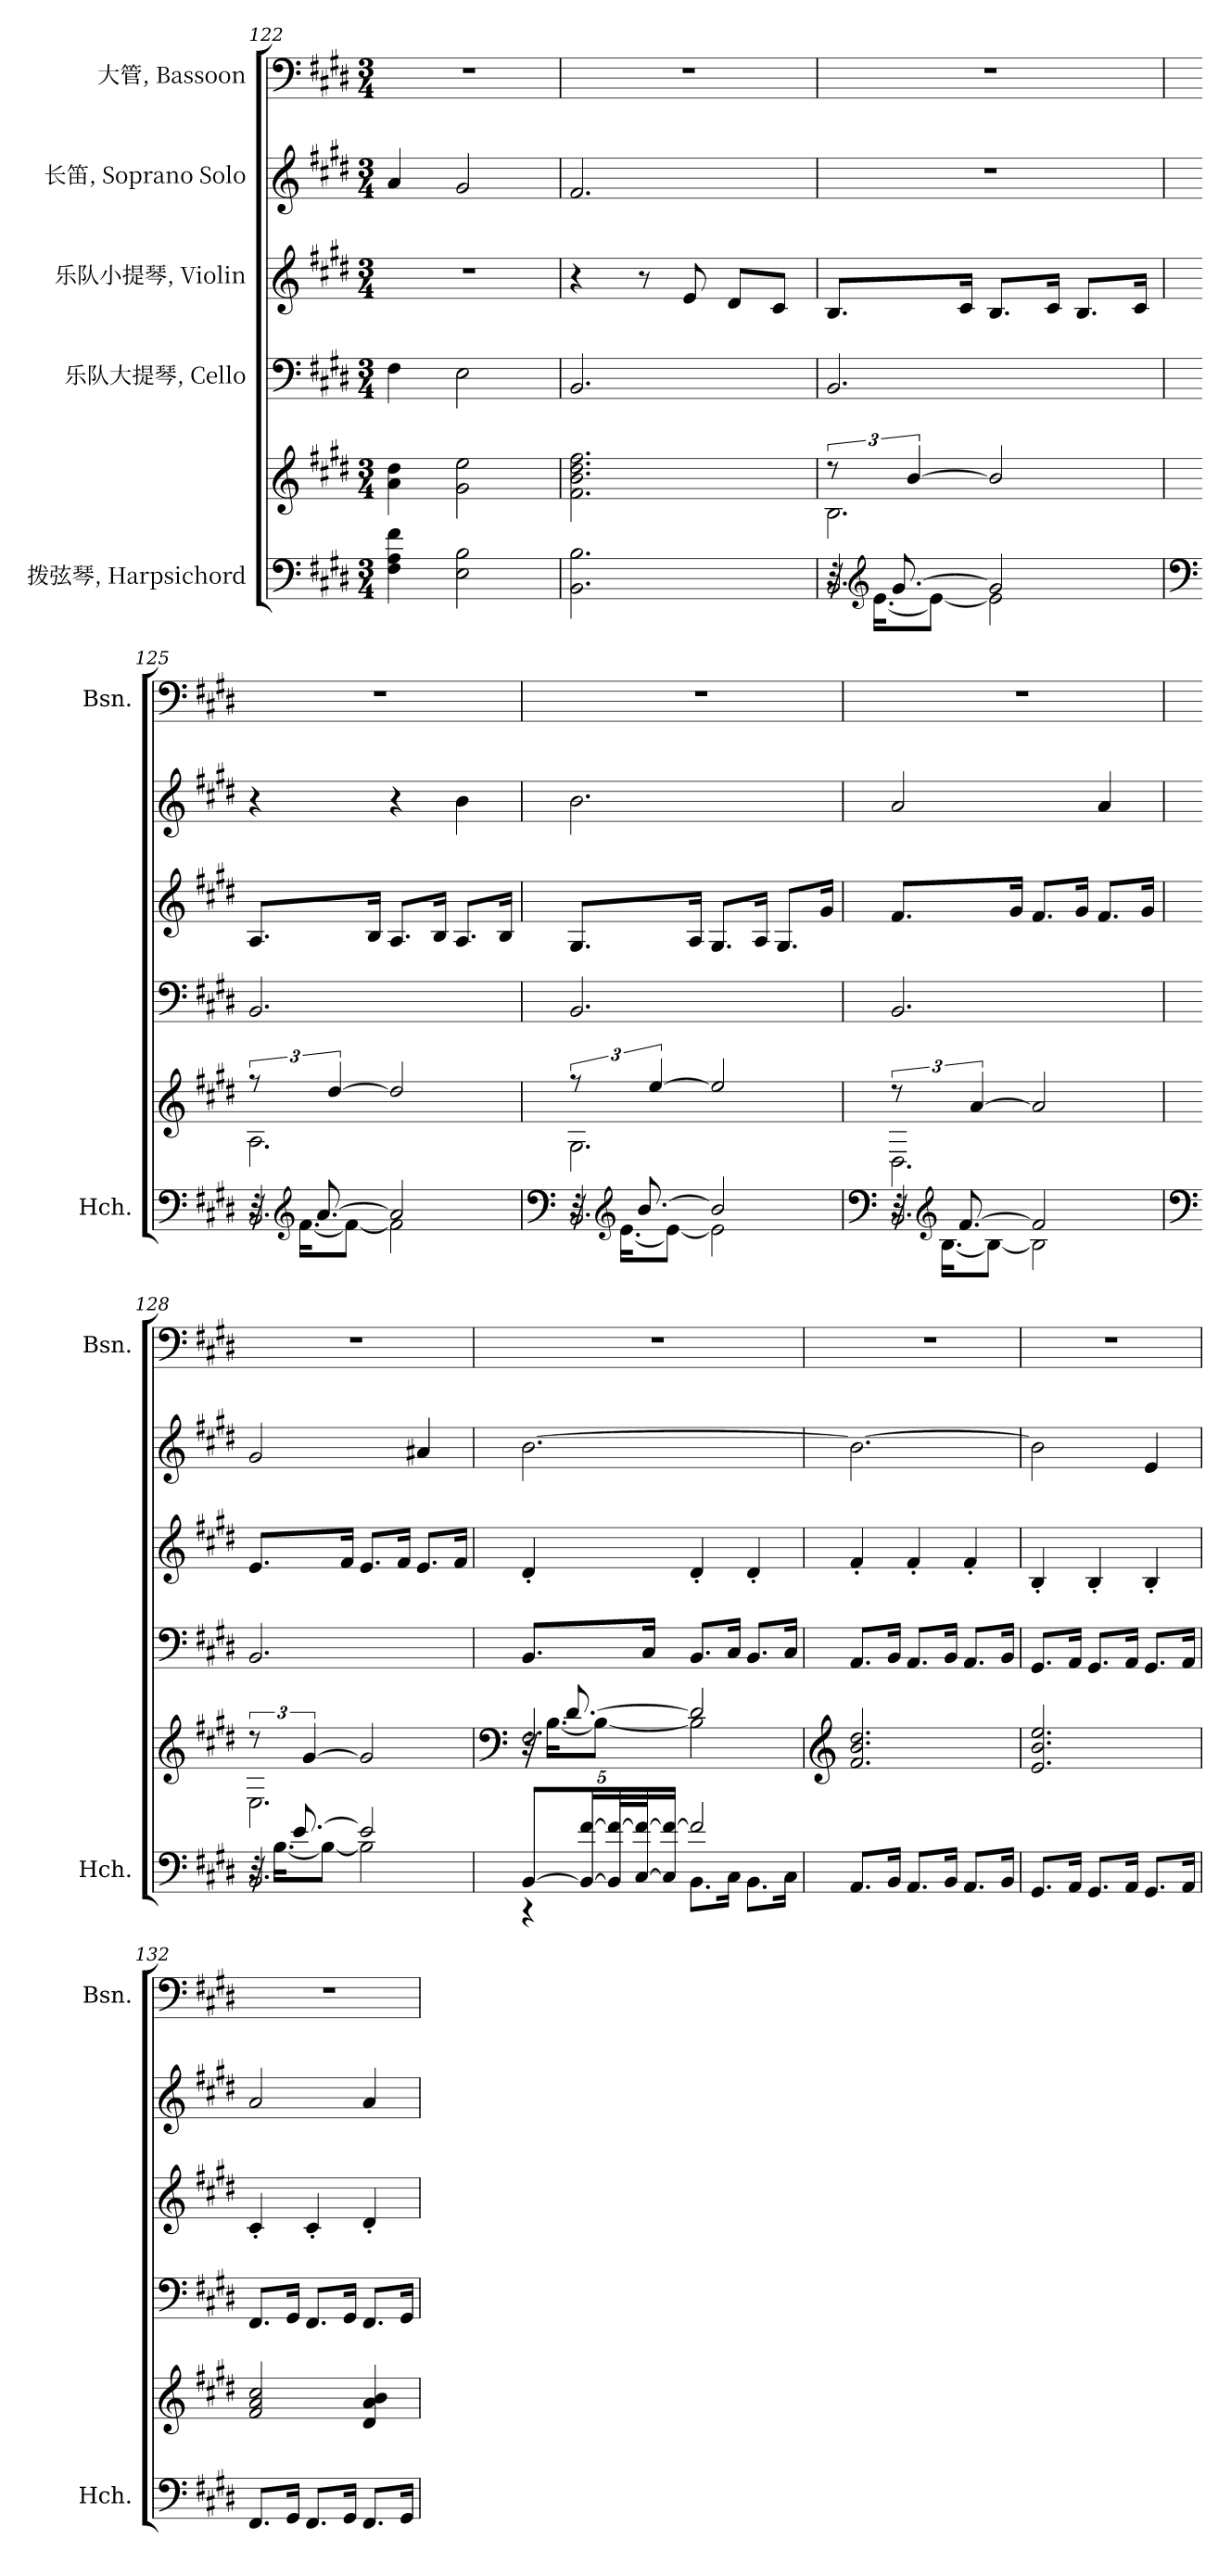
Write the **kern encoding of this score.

**kern	**kern	**kern	**kern	**kern	**kern
*part5	*part5	*part4	*part3	*part2	*part1
*staff6	*staff5	*staff4	*staff3	*staff2	*staff1
*I"拨弦琴, Harpsichord	*	*I"乐队大提琴, Cello	*I"乐队小提琴, Violin	*I"长笛, Soprano Solo	*I"大管, Bassoon
*I'Hch.	*	*	*	*	*I'Bsn.
*clefF4	*clefG2	*clefF4	*clefG2	*clefG2	*clefF4
*k[f#c#g#d#]	*k[f#c#g#d#]	*k[f#c#g#d#]	*k[f#c#g#d#]	*k[f#c#g#d#]	*k[f#c#g#d#]
*M3/4	*M3/4	*M3/4	*M3/4	*M3/4	*M3/4
=122	=122	=122	=122	=122	=122
4F#\ 4A\ 4f#\	4a\ 4dd#\	4F#\	2.r	4a/	2.r
2E\ 2B\	2g#\ 2ee\	2E\	.	2g#/	.
=123	=123	=123	=123	=123	=123
2.BB\ 2.B\	2.f#\ 2.b\ 2.dd#\ 2.ff#\	2.BB/	4r	2.f#/	2.r
.	.	.	8r	.	.
.	.	.	8e/	.	.
.	.	.	8d#/L	.	.
.	.	.	8c#/J	.	.
!!LO:LB:g=z
=124	=124	=124	=124	=124	=124
*^	*^	*	*	*	*
*	*^	*	*	*	*	*	*
16r	32r	2.BB/	12r	2.B\	2.BB/	8.B/L	2.r	2.r
*clefG2	*	*	*	*	*	*	*	*
.	[16.e\KL	.	.	.	.	.	.	.
[8.g#/	.	.	.	.	.	.	.	.
.	.	.	[6b/	.	.	.	.	.
.	8e\J_	.	.	.	.	.	.	.
.	.	.	.	.	.	16c#/Jk	.	.
2g#/]	2e\]	.	2b/]	.	.	8.B/L	.	.
.	.	.	.	.	.	16c#/Jk	.	.
.	.	.	.	.	.	8.B/L	.	.
.	.	.	.	.	.	16c#/Jk	.	.
=125	=125	=125	=125	=125	=125	=125	=125	=125
*clefF4	*	*	*	*	*	*	*	*
16r	32r	2.BB/	12r	2.A\	2.BB/	8.A/L	4r	2.r
*clefG2	*	*	*	*	*	*	*	*
.	[16.f#\KL	.	.	.	.	.	.	.
[8.a/	.	.	.	.	.	.	.	.
.	.	.	[6dd#/	.	.	.	.	.
.	8f#\J_	.	.	.	.	.	.	.
.	.	.	.	.	.	16B/Jk	.	.
2a/]	2f#\]	.	2dd#/]	.	.	8.A/L	4r	.
.	.	.	.	.	.	16B/Jk	.	.
.	.	.	.	.	.	8.A/L	4b\	.
.	.	.	.	.	.	16B/Jk	.	.
!!LO:PB:g=z
=126	=126	=126	=126	=126	=126	=126	=126	=126
*clefF4	*	*	*	*	*	*	*	*
16r	32r	2.BB/	12r	2.G#\	2.BB/	8.G#/L	2.b\	2.r
*clefG2	*	*	*	*	*	*	*	*
.	[16.e\KL	.	.	.	.	.	.	.
[8.b/	.	.	.	.	.	.	.	.
.	.	.	[6ee/	.	.	.	.	.
.	8e\J_	.	.	.	.	.	.	.
.	.	.	.	.	.	16A/Jk	.	.
2b/]	2e\]	.	2ee/]	.	.	8.G#/L	.	.
.	.	.	.	.	.	16A/Jk	.	.
.	.	.	.	.	.	8.G#/L	.	.
.	.	.	.	.	.	16g#/Jk	.	.
=127	=127	=127	=127	=127	=127	=127	=127	=127
*clefF4	*	*	*	*	*	*	*	*
16r	32r	2.BB/	12r	2.D#\	2.BB/	8.f#/L	2a/	2.r
*clefG2	*	*	*	*	*	*	*	*
.	[16.B\KL	.	.	.	.	.	.	.
[8.f#/	.	.	.	.	.	.	.	.
.	.	.	[6a/	.	.	.	.	.
.	8B\J_	.	.	.	.	.	.	.
.	.	.	.	.	.	16g#/Jk	.	.
2f#/]	2B\]	.	2a/]	.	.	8.f#/L	.	.
.	.	.	.	.	.	16g#/Jk	.	.
.	.	.	.	.	.	8.f#/L	4a/	.
.	.	.	.	.	.	16g#/Jk	.	.
!!LO:LB:g=z
=128	=128	=128	=128	=128	=128	=128	=128	=128
*clefF4	*	*	*	*	*	*	*	*
16r	32r	2.BB/	12r	2.E\	2.BB/	8.e/L	2g#/	2.r
.	[16.B\KL	.	.	.	.	.	.	.
[8.e/	.	.	.	.	.	.	.	.
.	.	.	[6g#/	.	.	.	.	.
.	8B\J_	.	.	.	.	.	.	.
.	.	.	.	.	.	16f#/Jk	.	.
2e/]	2B\]	.	2g#/]	.	.	8.e/L	.	.
.	.	.	.	.	.	16f#/Jk	.	.
.	.	.	.	.	.	8.e/L	4a#X/	.
.	.	.	.	.	.	16f#/Jk	.	.
*v	*v	*v	*	*	*	*	*	*
*	*v	*v	*	*	*	*
=129	=129	=129	=129	=129	=129
*	*clefF4	*	*	*	*
*Xbrackettup	*	*	*	*	*
*^	*^	*	*	*	*
*	*	*	*^	*	*	*	*
[10BB/L	4r	16r	32r	2.F#/	8.BB/L	4d#'/	[2.b\	2.r
.	.	.	[16.B\KL	.	.	.	.	.
.	.	[8.d#/	.	.	.	.	.	.
20BB/_ [20f#/L	.	.	.	.	.	.	.	.
.	.	.	8B\J_	.	.	.	.	.
40BB/] 40f#/_L	.	.	.	.	.	.	.	.
[40C#/ 40f#/_J	.	.	.	.	.	.	.	.
.	.	.	.	.	16C#/Jk	.	.	.
20C#/] 20f#/_JJ	.	.	.	.	.	.	.	.
2f#/]	8.BB\L	2d#/]	2B\]	.	8.BB/L	4d#'/	.	.
.	16C#\Jk	.	.	.	16C#/Jk	.	.	.
.	8.BB\L	.	.	.	8.BB/L	4d#'/	.	.
.	16C#\Jk	.	.	.	16C#/Jk	.	.	.
*v	*v	*	*	*	*	*	*	*
*	*v	*v	*v	*	*	*	*
=130	=130	=130	=130	=130	=130
*	*clefG2	*	*	*	*
8.AA/L	2.f#/ 2.b/ 2.dd#/	8.AA/L	4f#'/	2.b\_	2.r
16BB/Jk	.	16BB/Jk	.	.	.
8.AA/L	.	8.AA/L	4f#'/	.	.
16BB/Jk	.	16BB/Jk	.	.	.
8.AA/L	.	8.AA/L	4f#'/	.	.
16BB/Jk	.	16BB/Jk	.	.	.
!!LO:PB:g=z
=131	=131	=131	=131	=131	=131
8.GG#/L	2.e/ 2.b/ 2.ee/	8.GG#/L	4B'/	2b\]	2.r
16AA/Jk	.	16AA/Jk	.	.	.
8.GG#/L	.	8.GG#/L	4B'/	.	.
16AA/Jk	.	16AA/Jk	.	.	.
8.GG#/L	.	8.GG#/L	4B'/	4e/	.
16AA/Jk	.	16AA/Jk	.	.	.
=132	=132	=132	=132	=132	=132
8.FF#/L	2f#/ 2a/ 2cc#/	8.FF#/L	4c#'/	2a/	2.r
16GG#/Jk	.	16GG#/Jk	.	.	.
8.FF#/L	.	8.FF#/L	4c#'/	.	.
16GG#/Jk	.	16GG#/Jk	.	.	.
8.FF#/L	4d#/ 4a/ 4b/	8.FF#/L	4d#'/	4a/	.
16GG#/Jk	.	16GG#/Jk	.	.	.
=	=	=	=	=	=
*-	*-	*-	*-	*-	*-
